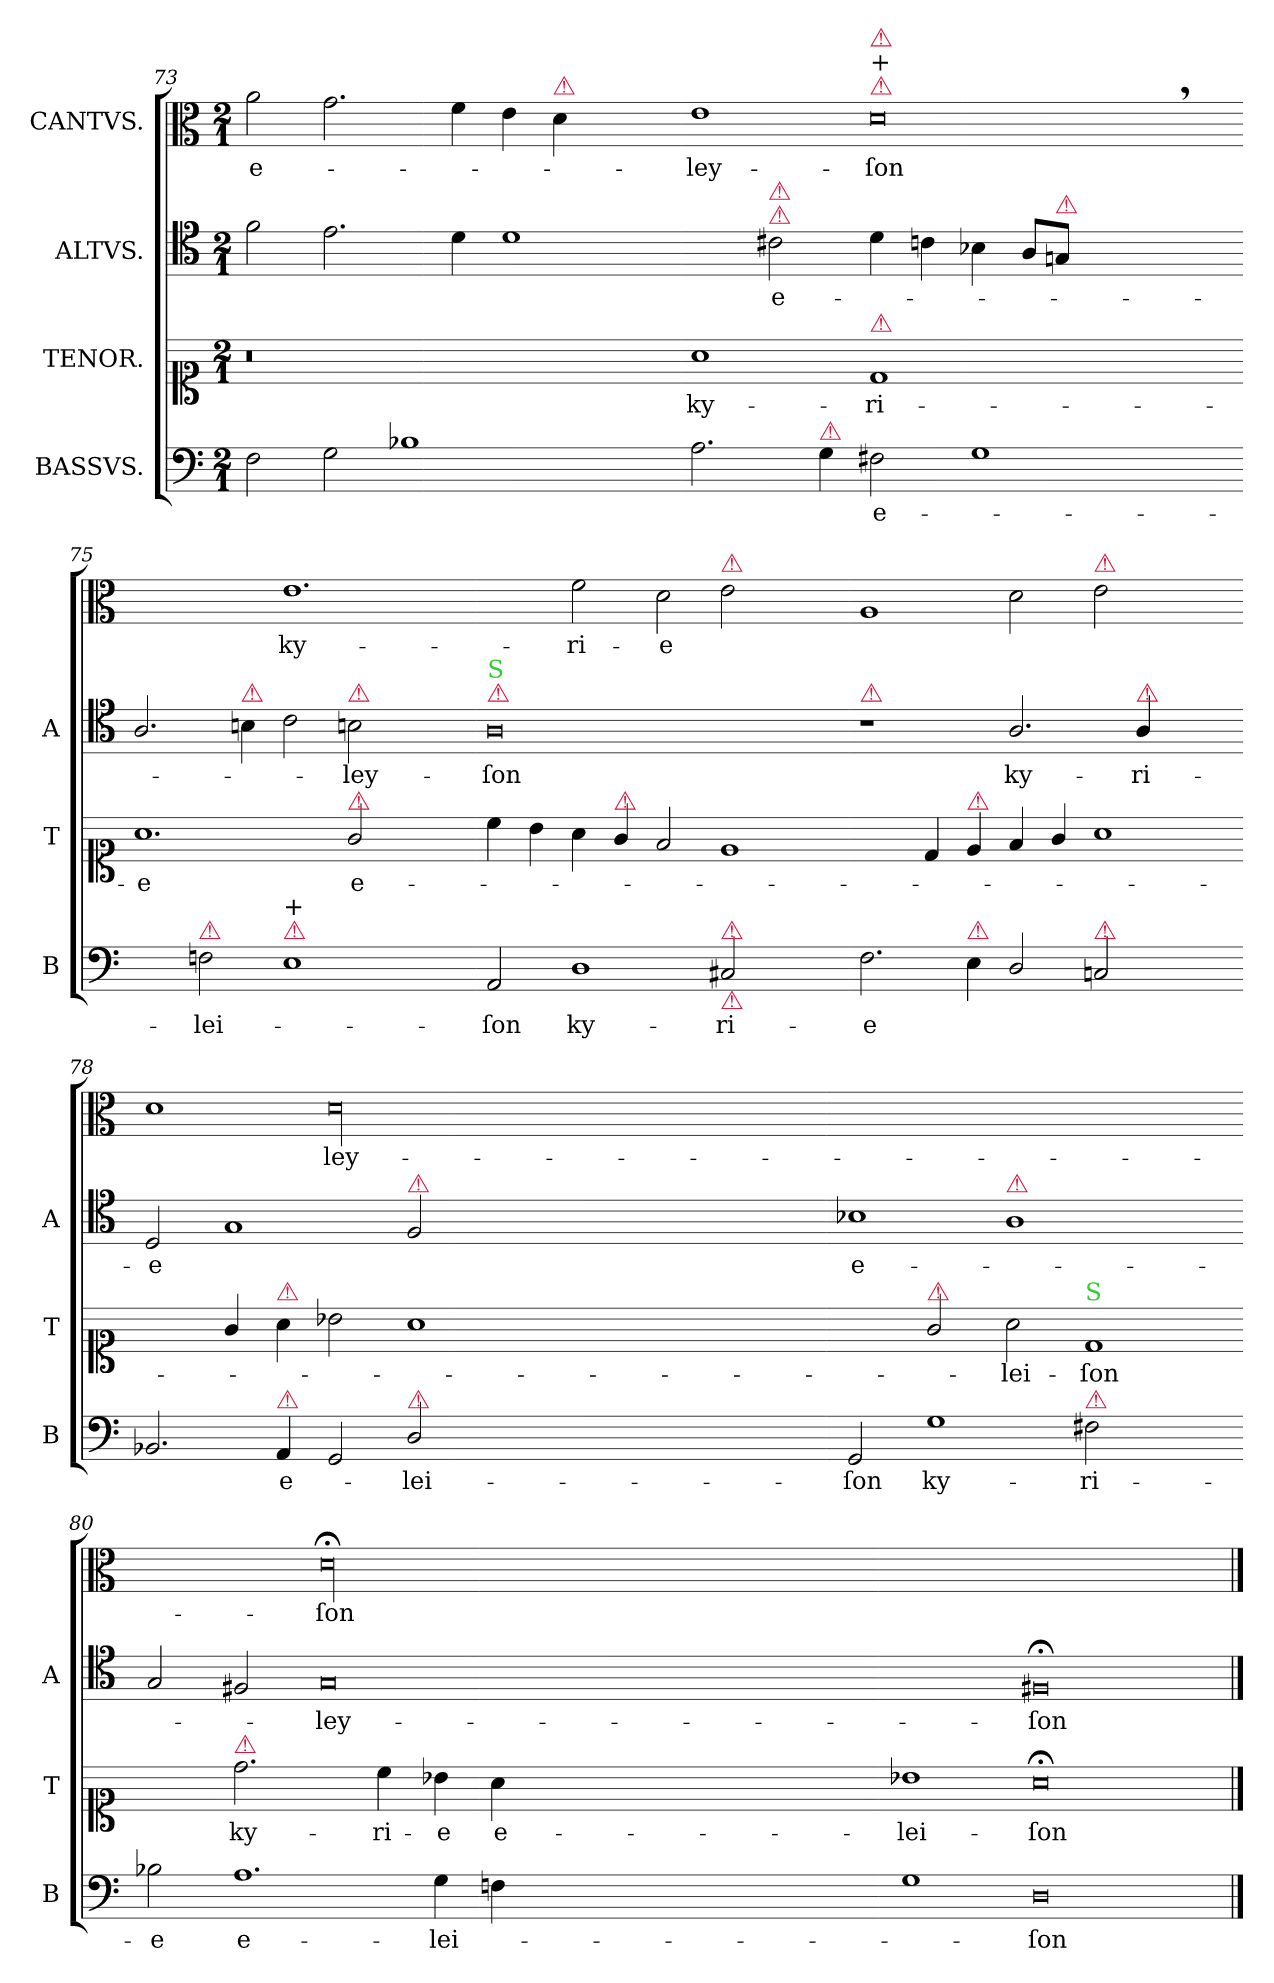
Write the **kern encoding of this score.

**kern	**text	**kern	**text	**kern	**text	**kern	**text
*part4	*part4	*part3	*part3	*part2	*part2	*part1	*part1
*staff4	*staff4	*staff3	*staff3	*staff2	*staff2	*staff1	*staff1
*I"BASSVS.	*	*I"TENOR.	*	*I"ALTVS.	*	*I"CANTVS.	*
*I'B	*	*I'T	*	*I'A	*	*	*
*clefF4	*	*clefC1	*	*clefC4	*	*clefC3	*
*k[]	*	*k[]	*	*k[]	*	*k[]	*
*M2/1	*	*M2/1	*	*M2/1	*	*M2/1	*
=73	=73	=73	=73	=73	=73	=73	=73
2F\	.	0r	.	2f\	.	2a\	e-
2G\	.	.	.	2.e\	.	2.g\	.
1B-X	.	.	.	.	.	.	.
.	.	.	.	4d\	.	4f\	.
.	.	.	.	1d\	.	4e\	.
!	!	!	!	!	!	!LO:TX:a:color=crimson:t=⚠	!
.	.	.	.	.	.	4d\	.
2ryy	.	2ryy	.	.	.	2ryy	.
=74-	=74-	=74-	=74-	=74-	=74-	=74-	=74-
2.A\	.	1a	ky-	2ryy	.	1e	-ley-
!	!	!	!	!LO:TX:a:color=crimson:t=⚠	!	!	!
!	!	!	!	!LO:TX:a:color=crimson:t=⚠	!	!	!
.	.	.	.	2c#X\	e-	.	.
!LO:TX:a:color=crimson:t=⚠	!	!	!	!	!	!	!
4G\	.	.	.	.	.	.	.
!	!	!	!	!	!	!LO:TX:a:color=crimson:t=⚠	!
!	!	!	!	!	!	!LO:TX:a:t=+	!
!	!	!	!	!	!	!LO:TX:a:color=crimson:t=⚠	!
!	!	!LO:TX:a:color=crimson:t=⚠	!	!	!	!	!
2F#X\	e-	1d	-ri-	4d\	.	0d,	-ſon
.	.	.	.	4cn\	.	.	.
1G\	.	.	.	4B-X\	.	.	.
.	.	.	.	8A/L	.	.	.
!	!	!	!	!LO:TX:a:color=crimson:t=⚠	!	!	!
.	.	.	.	8Gn/J	.	.	.
.	.	1ryy	.	1ryy	.	.	.
2ryy	.	.	.	.	.	.	.
=75-	=75-	=75-	=75-	=75-	=75-	=75-	=75-
2ryy	.	1.a	-e	2.A/	.	1ryy	.
!LO:TX:a:color=crimson:t=⚠	!	!	!	!	!	!	!
2Fn\	-lei-	.	.	.	.	.	.
!	!	!	!	!LO:TX:a:color=crimson:t=⚠	!	!	!
.	.	.	.	4Bn\	.	.	.
!LO:TX:a:color=crimson:t=⚠	!	!	!	!	!	!	!
!LO:TX:a:t=+	!	!	!	!	!	!	!
1E	.	.	.	2c\	.	1.e	ky-
!	!	!	!	!LO:TX:a:color=crimson:t=⚠	!	!	!
!	!	!LO:TX:a:color=crimson:t=⚠	!	!	!	!	!
.	.	2g/	e-	2Bn\	-ley-	.	.
2ryy	.	2ryy	.	2ryy	.	.	.
=76-	=76-	=76-	=76-	=76-	=76-	=76-	=76-
!	!	!	!	!LO:TX:a:color=crimson:t=⚠	!	!	!
!	!	!	!	!LO:TX:a:color=limegreen:t=S	!	!	!
2AA/	-ſon	4cc\	.	0A	-ſon	2ryy	.
.	.	4b\	.	.	.	.	.
1D	ky-	4a\	.	.	.	2f\	-ri-
!	!	!LO:TX:a:color=crimson:t=⚠	!	!	!	!	!
.	.	4g/	.	.	.	.	.
.	.	2f/	.	.	.	2d\	-e
!	!	!	!	!	!	!LO:TX:a:color=crimson:t=⚠	!
!LO:TX:a:color=crimson:t=⚠	!	!	!	!	!	!	!
!LO:TX:b:color=crimson:t=⚠	!	!	!	!	!	!	!
2C#X/	-ri-	1e/	.	.	.	2e\	.
2ryy	.	.	.	2ryy	.	2ryy	.
=77-	=77-	=77-	=77-	=77-	=77-	=77-	=77-
!	!	!	!	!LO:TX:a:color=crimson:t=⚠	!	!	!
2.F\	-e	2ryy	.	1r	.	1A	.
.	.	4d/	.	.	.	.	.
!	!	!LO:TX:a:color=crimson:t=⚠	!	!	!	!	!
!LO:TX:a:color=crimson:t=⚠	!	!	!	!	!	!	!
4E\	.	4e/	.	.	.	.	.
2D/	.	4f/	.	2.A/	ky-	2d\	.
.	.	4g/	.	.	.	.	.
!	!	!	!	!	!	!LO:TX:a:color=crimson:t=⚠	!
!LO:TX:a:color=crimson:t=⚠	!	!	!	!	!	!	!
2Cn/	.	1a\	.	.	.	2e\	.
!	!	!	!	!LO:TX:a:color=crimson:t=⚠	!	!	!
.	.	.	.	4A/	-ri-	.	.
2ryy	.	.	.	2ryy	.	2ryy	.
=78-	=78-	=78-	=78-	=78-	=78-	=78-	=78-
2.BB-X/	.	2ryy	.	2D/	-e	1d	.
.	.	4g/	.	1G	.	.	.
!	!	!LO:TX:a:color=crimson:t=⚠	!	!	!	!	!
!LO:TX:a:color=crimson:t=⚠	!	!	!	!	!	!	!
4AA/	e-	4a\	.	.	.	.	.
2GG/	.	2b-X\	.	.	.	00d	ley-
!	!	!	!	!LO:TX:a:color=crimson:t=⚠	!	!	!
!LO:TX:a:color=crimson:t=⚠	!	!	!	!	!	!	!
2D/	-lei-	1a\	.	2F/	.	.	.
0.ryy	.	.	.	0.ryy	.	.	.
.	.	0ryy	.	.	.	.	.
.	.	2ryy	.	.	.	.	.
=79-	=79-	=79-	=79-	=79-	=79-	=79-	=79-
2GG/	-ſon	2ryy	.	1B-X	e-	0ryy	.
!	!	!LO:TX:a:color=crimson:t=⚠	!	!	!	!	!
1G	ky-	2g/	.	.	.	.	.
!	!	!	!	!LO:TX:a:color=crimson:t=⚠	!	!	!
.	.	2a\	-lei-	1A	.	.	.
!	!	!LO:TX:a:color=limegreen:t=S	!	!	!	!	!
!LO:TX:a:color=crimson:t=⚠	!	!	!	!	!	!	!
2F#X\	ri-	1d/	-ſon	.	.	.	.
2ryy	.	.	.	2ryy	.	2ryy	.
=80-	=80-	=80-	=80-	=80-	=80-	=80-	=80-
2B-X\	-e	2ryy	.	2G/	.	1ryy	.
!	!	!LO:TX:a:color=crimson:t=⚠	!	!	!	!	!
!LO:N:vis=1.	!	!	!	!	!	!	!
1A	e-	2.dd\	ky-	2F#X/	.	.	.
.	.	.	.	0G	-ley-	00d;	-ſon
.	.	4cc\	-ri-	.	.	.	.
4G\	-lei-	4b-X\	e	.	.	.	.
4Fn\	.	4a\	e-	.	.	.	.
0.ryy	.	0.ryy	.	.	.	.	.
.	.	.	.	0ryy	.	.	.
=81-	=81-	=81-	=81-	=81-	=81-	=81-	=81-
1G	.	1b-X	-lei-	1ryy	.	0.ryy	.
0D	-ſon	0a;	-ſon	0F#X;<	-ſon	.	.
==	==	==	==	==	==	==	==
*-	*-	*-	*-	*-	*-	*-	*-
